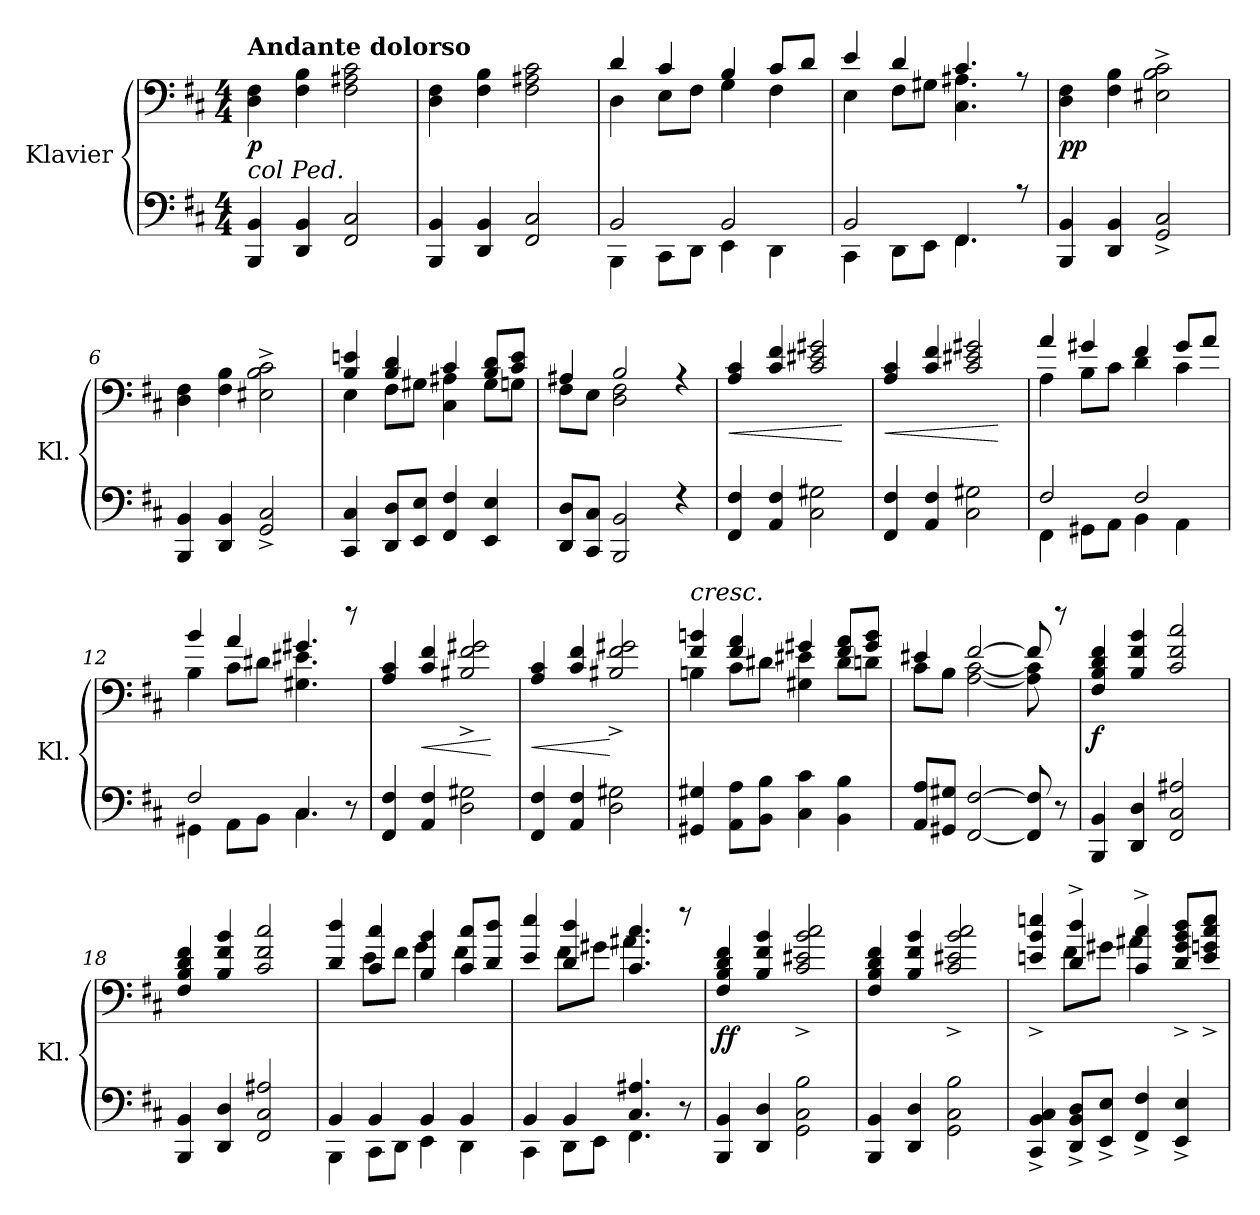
**kern	**kern	**dynam
*part1	*part1	*part1
*staff2	*staff1	*staff1/2
*I"Klavier	*	*
*I'Kl.	*	*
*clefF4	*clefF4	*
*k[f#c#]	*k[f#c#]	*
*D:	*D:	*
*M4/4	*M4/4	*
*MM50	*MM50	*
=1	=1	=1
!	!LO:TX:a:B:t=Andante dolorso	!
!LO:TX:a:i:t=col Ped.	!	!
!	!	!LO:DY:b
4BBB/ 4BB/	4D\ 4F#\	p
4DD/ 4BB/	4F#\ 4B\	.
2FF#/ 2C#/	2F#\ 2A#X\ 2c#\	.
=2	=2	=2
4BBB/ 4BB/	4D\ 4F#\	.
4DD/ 4BB/	4F#\ 4B\	.
2FF#/ 2C#/	2F#\ 2A#X\ 2c#\	.
=3	=3	=3
*^	*^	*
2BB/	4BBB\	4d/	4D\	.
.	8CC#\L	4c#/	8E\L	.
.	8DD\J	.	8F#\J	.
2BB/	4EE\	4B/	4G\	.
.	4DD\	8c#/L	4F#\	.
.	.	8d/J	.	.
=4	=4	=4	=4	=4
2BB/	4CC#\	4e/	4E\	.
.	8DD\L	4d/	8F#\L	.
.	8EE\J	.	8G#X\J	.
4.FF#/	4.FF#\	4.c#/	4.C#\ 4.A#X\	.
8ryy	8rA	8ryy	8rA	.
!!LO:LB:g=z
=5	=5	=5	=5	=5
!	!	!	!	!LO:DY:b
*v	*v	*	*	*
*	*v	*v	*
4BBB/ 4BB/	4D\ 4F#\	pp
4DD/ 4BB/	4F#\ 4B\	.
2GG/^ 2C#/^	2E#X\^ 2B\^ 2c#\^	.
=6	=6	=6
4BBB/ 4BB/	4D\ 4F#\	.
4DD/ 4BB/	4F#\ 4B\	.
2GG/^ 2C#/^	2E#X\^ 2B\^ 2c#\^	.
=7	=7	=7
*	*^	*
4CC#/ 4C#/	4B/ 4en/	4E\	.
8DD/ 8D/L	4B/ 4d/	8F#\L	.
8EE/ 8E/J	.	8G#X\J	.
4FF#/ 4F#/	4c#/	4C#\ 4A#X\	.
4EE/ 4E/	8B/ 8d/L	8G#\L	.
.	8c#/ 8e/J	8Gn\J	.
=8	=8	=8	=8
8DD/ 8D/L	4A#X/	8F#\L	.
8CC#/ 8C#/J	.	8E\J	.
2BBB/ 2BB/	2B/	2D\ 2F#\	.
4rF	4ryy	4rA	.
!!LO:LB:g=z
=9	=9	=9	=9
!	!	!	!LO:HP:b
*	*v	*v	*
4FF#/ 4F#/	4A/ 4c#/	<
4AA/ 4F#/	4c#/ 4f#/	.
2C#\ 2G#X\	2c#/ 2e#X/ 2g#X/	.
.	.	[
=10	=10	=10
!	!	!LO:HP:b
4FF#/ 4F#/	4A/ 4c#/	<
4AA/ 4F#/	4c#/ 4f#/	.
2C#\ 2G#X\	2c#/ 2e#X/ 2g#X/	.
.	.	[
=11	=11	=11
*^	*^	*
2F#/	4FF#\	4a/	4A\	.
.	8GG#X\L	4g#X/	8B\L	.
.	8AA\J	.	8c#\J	.
2F#/	4BB\	4f#/	4d\	.
.	4AA\	8g#/L	4c#\	.
.	.	8a/J	.	.
=12	=12	=12	=12	=12
2F#/	4GG#X\	4b/	4B\	.
.	8AA\L	4a/	8c#\L	.
.	8BB\J	.	8d#X\J	.
4.C#/	4.C#\	4.g#X/	4.G#X\ 4.e#X\	.
8r	8ryy	8ryy	8rff	.
!!LO:LB:g=z
=13	=13	=13	=13	=13
!	!	!LO:TX:a:i:t=cresc.	!	!
*v	*v	*	*	*
*	*v	*v	*
4FF#/ 4F#/	4A/ 4c#/	.
!	!	!LO:HP:b
4AA/ 4F#/	4c#/ 4f#/	<
2D\ 2G#X\	2B#X/^ 2f#/^ 2g#X/^	.
.	.	[
=14	=14	=14
!	!	!LO:HP:b
4FF#/ 4F#/	4A/ 4c#/	<
4AA/ 4F#/	4c#/ 4f#/	.
2D\ 2G#X\	2B#X/^ 2f#/^ 2g#X/^	[
=15	=15	=15
*	*^	*
!	!LO:TX:a:i:t=cresc.	!	!
4GG#X/ 4G#X/	4f#/ 4bn/	4Bn\	.
8AA\ 8A\L	4f#/ 4a/	8c#\L	.
8BB\ 8B\J	.	8d#X\J	.
4C#\ 4c#\	4g#X/	4G#X\ 4e#X\	.
4BB\ 4B\	8f#/ 8a/L	8d#\L	.
.	8g#/ 8b/J	8dn\J	.
=16	=16	=16	=16
8AA/ 8A/L	4e#X/	8c#\L	.
8GG#X/ 8G#X/J	.	8B\J	.
[2FF#/ [2F#/	[2f#/	[2A\ [2c#\	.
8FF#/] 8F#/]	8f#/]	8A\] 8c#\]	.
8r	8ryy	8rff	.
!!LO:PB:g=z
=17	=17	=17	=17
!	!	!	!LO:DY:b
*	*v	*v	*
4BBB/ 4BB/	4F#/ 4B/ 4d/ 4f#/	f
4DD/ 4D/	4B/ 4f#/ 4b/	.
2FF#/ 2C#/ 2A#X/	2c#/ 2f#/ 2cc#/	.
=18	=18	=18
4BBB/ 4BB/	4F#/ 4B/ 4d/ 4f#/	.
4DD/ 4D/	4B/ 4f#/ 4b/	.
2FF#/ 2C#/ 2A#X/	2c#/ 2f#/ 2cc#/	.
=19	=19	=19
*^	*^	*
4BB/	4BBB\	4d/ 4dd/	4ryy	.
4BB/	8CC#\L	4c#/ 4cc#/	8e\L	.
.	8DD\J	.	8f#\J	.
4BB/	4EE\	4B/ 4b/	4g\	.
4BB/	4DD\	8c#/ 8cc#/L	4f#\	.
.	.	8d/ 8dd/J	.	.
=20	=20	=20	=20	=20
4BB/	4CC#\	4e/ 4ee/	4ryy	.
4BB/	8DD\L	4d/ 4dd/	8f#\L	.
.	8EE\J	.	8g#X\J	.
4.C#/ 4.A#X/	4.FF#\	4.c#/ 4.cc#/	4.a#X\	.
8r	8rEEyy	8ryy	8rff	.
!!LO:LB:g=z
=21	=21	=21	=21	=21
!	!	!	!	!LO:DY:b
*v	*v	*	*	*
*	*v	*v	*
4BBB/ 4BB/	4F#/ 4B/ 4d/ 4f#/	ff
4DD/ 4D/	4B/ 4f#/ 4b/	.
2GG\ 2C#\ 2B\	2c#/^ 2e#X/^ 2b/^ 2cc#/^	.
=22	=22	=22
4BBB/ 4BB/	4F#/ 4B/ 4d/ 4f#/	.
4DD/ 4D/	4B/ 4f#/ 4b/	.
2GG\ 2C#\ 2B\	2c#/^ 2e#X/^ 2b/^ 2cc#/^	.
=23	=23	=23
*	*^	*
4CC#/^ 4BB/^ 4C#/^	4en/^ 4b/^ 4een/^	4ryy	.
8DD/^ 8BB/^ 8D/^L	4d/^ 4dd/^	8f#\L	.
8EE/^ 8E/^J	.	8g#X\J	.
4FF#/^ 4F#/^	4c#/^ 4cc#/^	4a#X\	.
4EE/^ 4E/^	8d/^ 8g#/^ 8b/^ 8dd/^L	4ryy	.
.	8e/^ 8gn/^ 8cc#/^ 8ee/^J	.	.
*	*v	*v	*
=	=	=
*-	*-	*-
